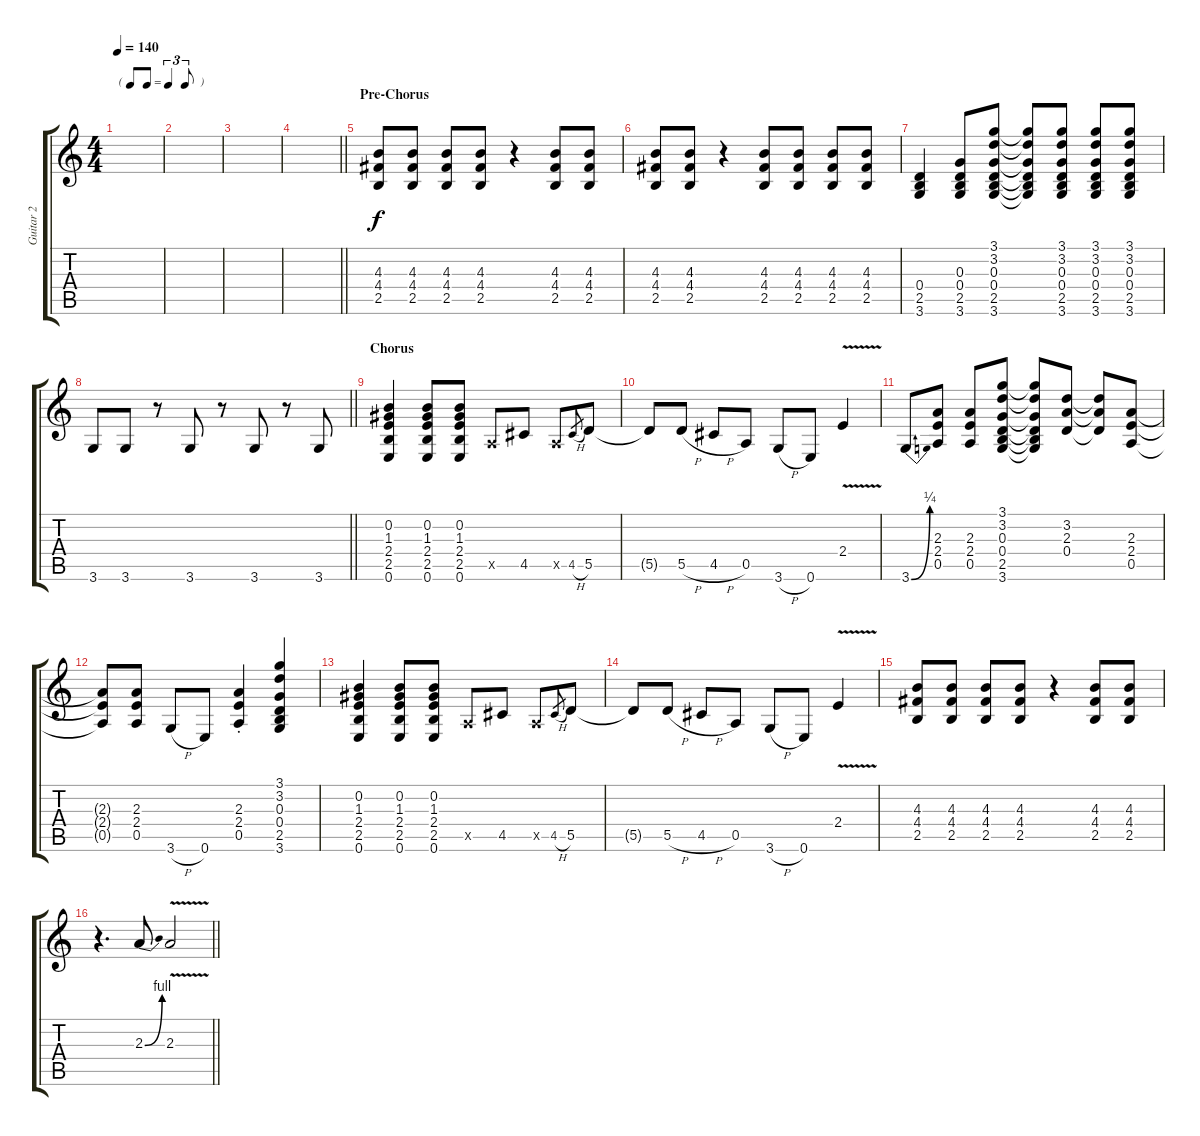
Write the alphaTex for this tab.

\track ("Guitar 2" "Guitar 2") {instrument distortionguitar}
\staff {score tabs}
\tuning (E4 B3 G3 D3 A2 E2) {hide}
\ts (4 4)
\tf triplet8th
\tempo 140
\clef g2
\ks c
|
|
|
\barLineRight lightlight
|
\section ("" "Pre-Chorus")
(4.3 4.4 2.5).8 (4.3 4.4 2.5).8 (4.3 4.4 2.5).8 (4.3 4.4 2.5).8 r.4 (4.3 4.4 2.5).8 (4.3 4.4 2.5).8 |
(4.3 4.4 2.5).8 (4.3 4.4 2.5).8 r.4 (4.3 4.4 2.5).8 (4.3 4.4 2.5).8 (4.3 4.4 2.5).8 (4.3 4.4 2.5).8 |
(0.4 2.5 3.6).4 (0.3 0.4 2.5 3.6).8 (3.1 3.2 0.3 0.4 2.5 3.6).8 (3.1{t} 3.2{t} 0.3{t} 0.4{t} 2.5{t} 3.6{t}).8 (3.1 3.2 0.3 0.4 2.5 3.6).8 (3.1 3.2 0.3 0.4 2.5 3.6).8 (3.1 3.2 0.3 0.4 2.5 3.6).8 |
\barLineRight lightlight
3.6.8 3.6.8 r.8 3.6.8 r.8 3.6.8 r.8 3.6.8 |
\section ("" "Chorus")
(0.2 1.3 2.4 2.5 0.6).4 (0.2 1.3 2.4 2.5 0.6).8 (0.2 1.3 2.4 2.5 0.6).8 0.5{x}.8 4.5.8 0.5{x}.8 4.5{h}.8{gr} 5.5.8 |
5.5{t}.8 5.5{h}.8 4.5{h}.8 0.5.8 3.6{h}.8 0.6.8 2.4{v}.4 |
3.6{be (bend 0 0 60 1)}.8 (2.3 2.4 0.5).8 (2.3 2.4 0.5).8 (3.1 3.2 0.3 0.4 2.5 3.6).8 (3.1{t} 3.2{t} 0.3{t} 0.4{t} 2.5{t} 3.6{t}).8 (3.2 2.3 0.4).8 (3.2{t} 2.3{t} 0.4{t}).8 (2.3 2.4 0.5).8 |
(2.3{t} 2.4{t} 0.5{t}).8 (2.3 2.4 0.5).8 3.6{h}.8 0.6.8 (2.3{st} 2.4{st} 0.5{st}).4 (3.1 3.2 0.3 0.4 2.5 3.6).4 |
(0.2 1.3 2.4 2.5 0.6).4 (0.2 1.3 2.4 2.5 0.6).8 (0.2 1.3 2.4 2.5 0.6).8 0.5{x}.8 4.5.8 0.5{x}.8 4.5{h}.8{gr} 5.5.8 |
5.5{t}.8 5.5{h}.8 4.5{h}.8 0.5.8 3.6{h}.8 0.6.8 2.4{v}.4 |
(4.3 4.4 2.5).8 (4.3 4.4 2.5).8 (4.3 4.4 2.5).8 (4.3 4.4 2.5).8 r.4 (4.3 4.4 2.5).8 (4.3 4.4 2.5).8 |
\barLineRight lightlight
r.4{d volume 16} 2.3{be (bend 0 0 60 4)}.8 2.3{v}.2
